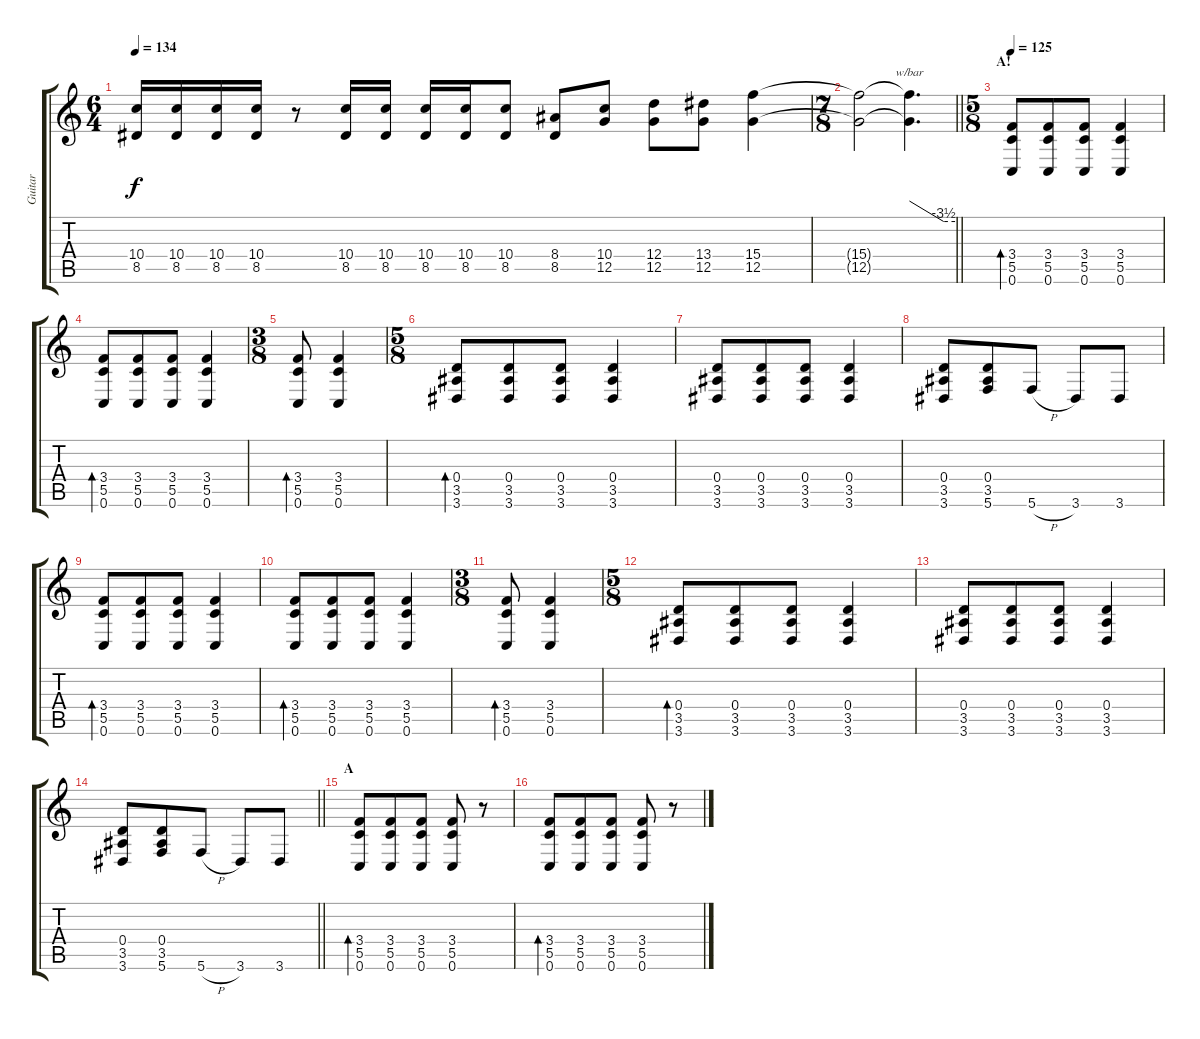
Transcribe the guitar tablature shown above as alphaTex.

\track ("Guitar" "Guitar") {instrument electricguitarmuted}
\staff {score tabs}
\tuning (G4 E4 A3 D3 G2 C2) {hide}
\ts (6 4)
\tempo 134
\clef g2
\ks c
(10.4 8.5).16{dy f} (10.4 8.5).16 (10.4 8.5).16 (10.4 8.5).16 r.8 (10.4 8.5).16 (10.4 8.5).16 (10.4 8.5).16 (10.4 8.5).16 (10.4 8.5).8 (8.4 8.5).8 (10.4 12.5).8 (12.4 12.5).8 (13.4 12.5).8 (15.4 12.5).4 |
\ts (7 8)
\barLineRight lightlight
(15.4{t} 12.5{t}).2 (15.4{t} 12.5{t}).4{d tbe (custom default 0 0 45 -14 60 -14)} |
\ts (5 8)
\section ("" "A!")
\tempo 125
(3.4 5.5 0.6).8{bd 240} (3.4 5.5 0.6).8 (3.4 5.5 0.6).8 (3.4 5.5 0.6).4 |
(3.4 5.5 0.6).8{bd 240} (3.4 5.5 0.6).8 (3.4 5.5 0.6).8 (3.4 5.5 0.6).4 |
\ts (3 8)
(3.4 5.5 0.6).8{bd 240} (3.4 5.5 0.6).4 |
\ts (5 8)
(0.4 3.5 3.6).8{bd 240} (0.4 3.5 3.6).8 (0.4 3.5 3.6).8 (0.4 3.5 3.6).4 |
(0.4 3.5 3.6).8 (0.4 3.5 3.6).8 (0.4 3.5 3.6).8 (0.4 3.5 3.6).4 |
(0.4 3.5 3.6).8 (0.4 3.5 5.6).8 5.6{h}.8 3.6.8 3.6.8 |
(3.4 5.5 0.6).8{bd 240} (3.4 5.5 0.6).8 (3.4 5.5 0.6).8 (3.4 5.5 0.6).4 |
(3.4 5.5 0.6).8{bd 240} (3.4 5.5 0.6).8 (3.4 5.5 0.6).8 (3.4 5.5 0.6).4 |
\ts (3 8)
(3.4 5.5 0.6).8{bd 240} (3.4 5.5 0.6).4 |
\ts (5 8)
(0.4 3.5 3.6).8{bd 240} (0.4 3.5 3.6).8 (0.4 3.5 3.6).8 (0.4 3.5 3.6).4 |
(0.4 3.5 3.6).8 (0.4 3.5 3.6).8 (0.4 3.5 3.6).8 (0.4 3.5 3.6).4 |
\barLineRight lightlight
(0.4 3.5 3.6).8 (0.4 3.5 5.6).8 5.6{h}.8 3.6.8 3.6.8 |
\section ("" "A")
(3.4 5.5 0.6).8{bd 240 instrument electricguitarmuted} (3.4 5.5 0.6).8 (3.4 5.5 0.6).8 (3.4 5.5 0.6).8 r.8 |
(3.4 5.5 0.6).8{bd 240} (3.4 5.5 0.6).8 (3.4 5.5 0.6).8 (3.4 5.5 0.6).8 r.8
